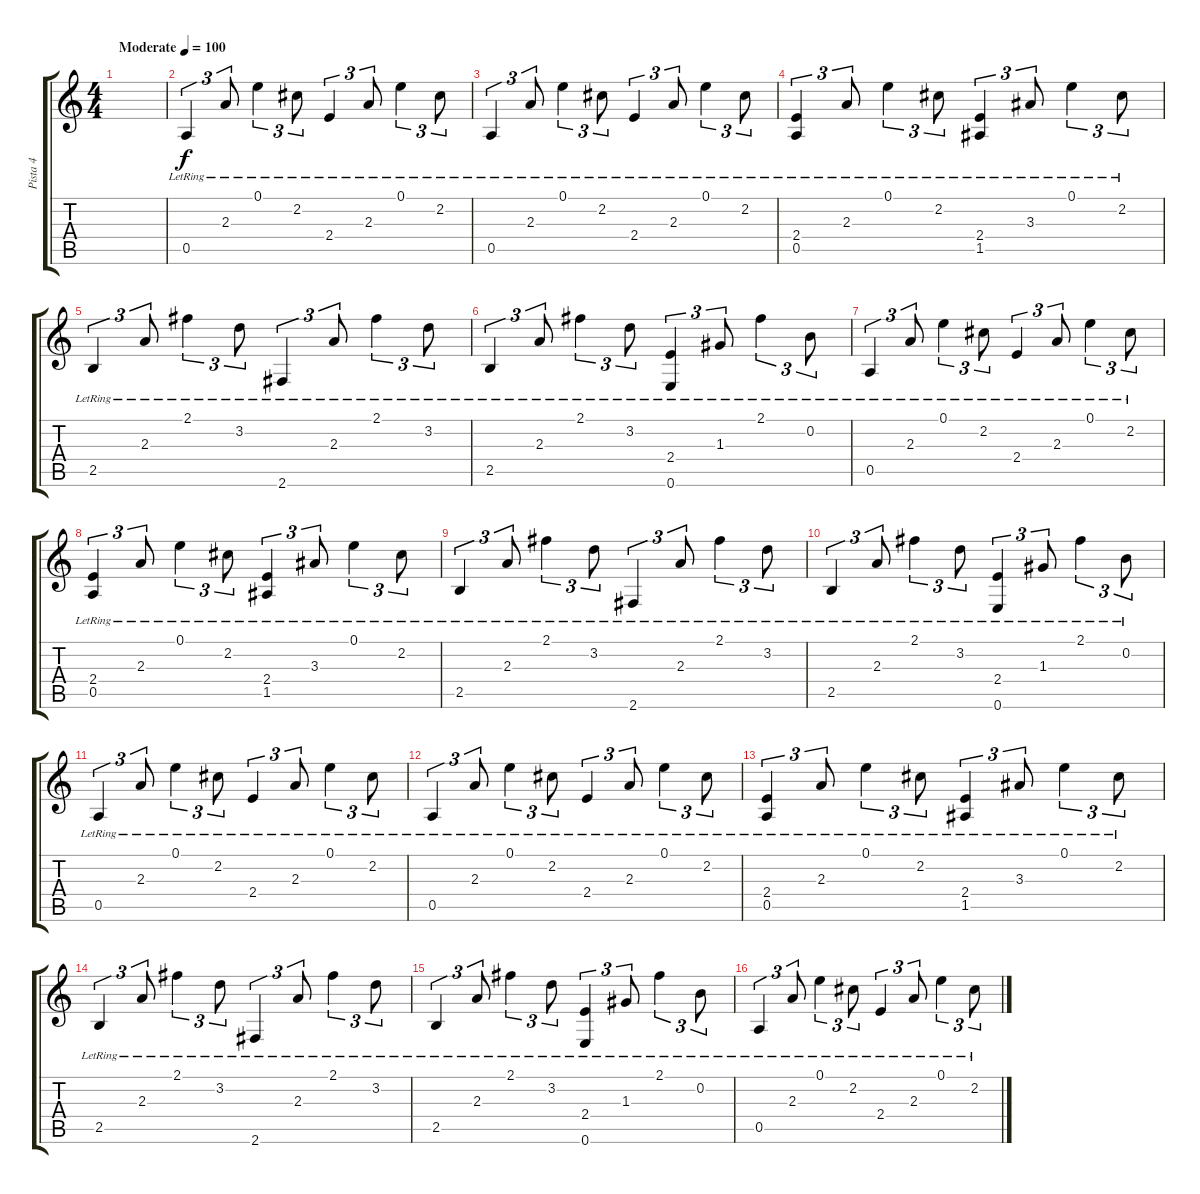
\track ("Pista 4" "Pista 4") {instrument acousticguitarsteel}
\staff {score tabs}
\tuning (E4 B3 G3 D3 A2 E2) {hide}
\ts (4 4)
\tempo (100 "Moderate")
\clef g2
\ks c
|
0.5{lr}.4{tu (3 2)} 2.3{lr}.8{tu (3 2)} 0.1{lr}.4{tu (3 2)} 2.2{lr}.8{tu (3 2)} 2.4{lr}.4{tu (3 2)} 2.3{lr}.8{tu (3 2)} 0.1{lr}.4{tu (3 2)} 2.2{lr}.8{tu (3 2)} |
0.5{lr}.4{tu (3 2)} 2.3{lr}.8{tu (3 2)} 0.1{lr}.4{tu (3 2)} 2.2{lr}.8{tu (3 2)} 2.4{lr}.4{tu (3 2)} 2.3{lr}.8{tu (3 2)} 0.1{lr}.4{tu (3 2)} 2.2{lr}.8{tu (3 2)} |
(2.4{lr} 0.5).4{tu (3 2)} 2.3{lr}.8{tu (3 2)} 0.1{lr}.4{tu (3 2)} 2.2{lr}.8{tu (3 2)} (2.4{lr} 1.5{lr}).4{tu (3 2)} 3.3{lr}.8{tu (3 2)} 0.1{lr}.4{tu (3 2)} 2.2{lr}.8{tu (3 2)} |
2.5{lr}.4{tu (3 2)} 2.3{lr}.8{tu (3 2)} 2.1{lr}.4{tu (3 2)} 3.2{lr}.8{tu (3 2)} 2.6{lr}.4{tu (3 2)} 2.3{lr}.8{tu (3 2)} 2.1{lr}.4{tu (3 2)} 3.2{lr}.8{tu (3 2)} |
2.5{lr}.4{tu (3 2)} 2.3{lr}.8{tu (3 2)} 2.1{lr}.4{tu (3 2)} 3.2{lr}.8{tu (3 2)} (2.4{lr} 0.6{lr}).4{tu (3 2)} 1.3{lr}.8{tu (3 2)} 2.1{lr}.4{tu (3 2)} 0.2{lr}.8{tu (3 2)} |
0.5{lr}.4{tu (3 2)} 2.3{lr}.8{tu (3 2)} 0.1{lr}.4{tu (3 2)} 2.2{lr}.8{tu (3 2)} 2.4{lr}.4{tu (3 2)} 2.3{lr}.8{tu (3 2)} 0.1{lr}.4{tu (3 2)} 2.2{lr}.8{tu (3 2)} |
(2.4{lr} 0.5{lr}).4{tu (3 2)} 2.3{lr}.8{tu (3 2)} 0.1{lr}.4{tu (3 2)} 2.2{lr}.8{tu (3 2)} (2.4{lr} 1.5{lr}).4{tu (3 2)} 3.3{lr}.8{tu (3 2)} 0.1{lr}.4{tu (3 2)} 2.2{lr}.8{tu (3 2)} |
2.5{lr}.4{tu (3 2)} 2.3{lr}.8{tu (3 2)} 2.1{lr}.4{tu (3 2)} 3.2{lr}.8{tu (3 2)} 2.6{lr}.4{tu (3 2)} 2.3{lr}.8{tu (3 2)} 2.1{lr}.4{tu (3 2)} 3.2{lr}.8{tu (3 2)} |
2.5{lr}.4{tu (3 2)} 2.3{lr}.8{tu (3 2)} 2.1{lr}.4{tu (3 2)} 3.2{lr}.8{tu (3 2)} (2.4{lr} 0.6{lr}).4{tu (3 2)} 1.3{lr}.8{tu (3 2)} 2.1{lr}.4{tu (3 2)} 0.2{lr}.8{tu (3 2)} |
0.5{lr}.4{tu (3 2)} 2.3{lr}.8{tu (3 2)} 0.1{lr}.4{tu (3 2)} 2.2{lr}.8{tu (3 2)} 2.4{lr}.4{tu (3 2)} 2.3{lr}.8{tu (3 2)} 0.1{lr}.4{tu (3 2)} 2.2{lr}.8{tu (3 2)} |
0.5{lr}.4{tu (3 2)} 2.3{lr}.8{tu (3 2)} 0.1{lr}.4{tu (3 2)} 2.2{lr}.8{tu (3 2)} 2.4{lr}.4{tu (3 2)} 2.3{lr}.8{tu (3 2)} 0.1{lr}.4{tu (3 2)} 2.2{lr}.8{tu (3 2)} |
(2.4{lr} 0.5{lr}).4{tu (3 2)} 2.3{lr}.8{tu (3 2)} 0.1{lr}.4{tu (3 2)} 2.2{lr}.8{tu (3 2)} (2.4{lr} 1.5{lr}).4{tu (3 2)} 3.3{lr}.8{tu (3 2)} 0.1{lr}.4{tu (3 2)} 2.2{lr}.8{tu (3 2)} |
2.5{lr}.4{tu (3 2)} 2.3{lr}.8{tu (3 2)} 2.1{lr}.4{tu (3 2)} 3.2{lr}.8{tu (3 2)} 2.6{lr}.4{tu (3 2)} 2.3{lr}.8{tu (3 2)} 2.1{lr}.4{tu (3 2)} 3.2{lr}.8{tu (3 2)} |
2.5{lr}.4{tu (3 2)} 2.3{lr}.8{tu (3 2)} 2.1{lr}.4{tu (3 2)} 3.2{lr}.8{tu (3 2)} (2.4{lr} 0.6{lr}).4{tu (3 2)} 1.3{lr}.8{tu (3 2)} 2.1{lr}.4{tu (3 2)} 0.2{lr}.8{tu (3 2)} |
0.5{lr}.4{tu (3 2)} 2.3{lr}.8{tu (3 2)} 0.1{lr}.4{tu (3 2)} 2.2{lr}.8{tu (3 2)} 2.4{lr}.4{tu (3 2)} 2.3{lr}.8{tu (3 2)} 0.1{lr}.4{tu (3 2)} 2.2{lr}.8{tu (3 2)}
